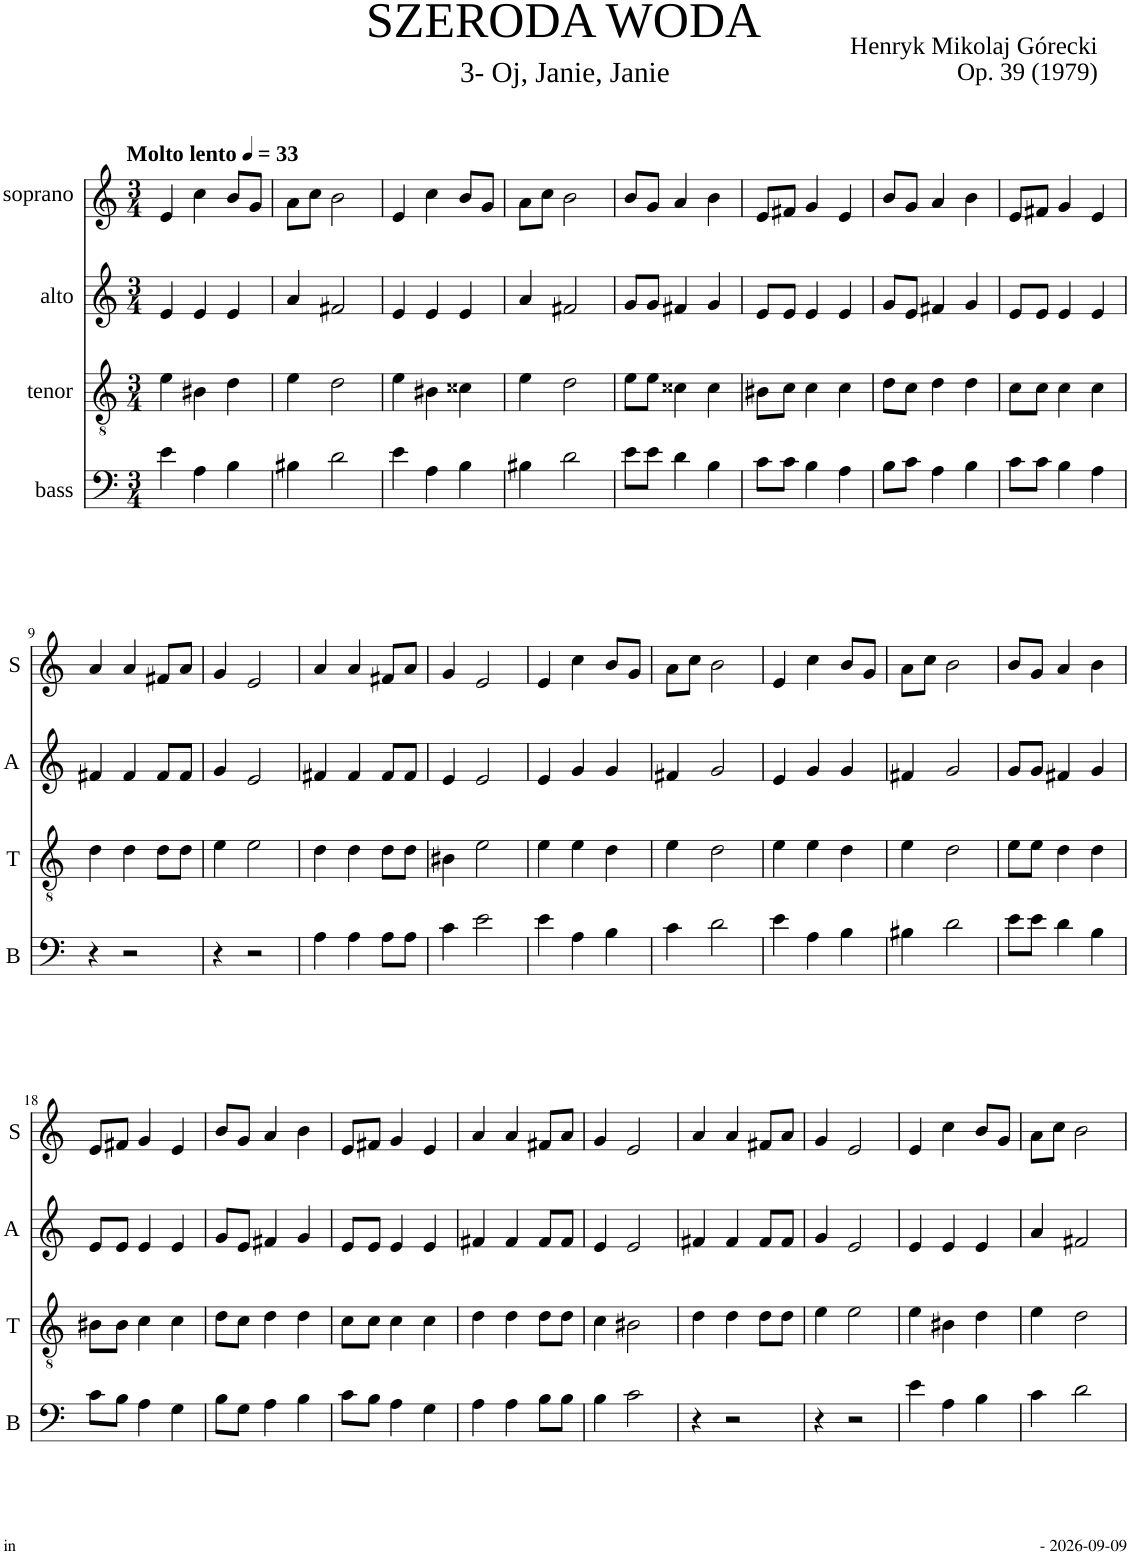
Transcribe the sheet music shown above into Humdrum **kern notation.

**kern	**kern	**kern	**kern
*part4	*part3	*part2	*part1
*staff4	*staff3	*staff2	*staff1
*I"bass	*I"tenor	*I"alto	*I"soprano
*I'B	*I'T	*I'A	*I'S
*clefF4	*clefGv2	*clefG2	*clefG2
*k[]	*k[]	*k[]	*k[]
*M3/4	*M3/4	*M3/4	*M3/4
*MM33	*MM33	*MM33	*MM33
=1	=1	=1	=1
!	!	!	!LO:TX:a:B:t=Molto lento
4e\	4e\	4e/	4e/
4A\	4B#X\	4e/	4cc\
4B\	4d\	4e/	8b/L
.	.	.	8g/J
=2	=2	=2	=2
4B#X\	4e\	4a/	8a\L
.	.	.	8cc\J
2d\	2d\	2f#X/	2b\
=3	=3	=3	=3
4e\	4e\	4e/	4e/
4A\	4B#X\	4e/	4cc\
4B\	4c##X\	4e/	8b/L
.	.	.	8g/J
=4	=4	=4	=4
4B#X\	4e\	4a/	8a\L
.	.	.	8cc\J
2d\	2d\	2f#X/	2b\
=5	=5	=5	=5
8e\L	8e\L	8g/L	8b/L
8e\J	8e\J	8g/J	8g/J
4d\	4c##X\	4f#X/	4a/
4B\	4c##\	4g/	4b\
=6	=6	=6	=6
8c\L	8B#X\L	8e/L	8e/L
8c\J	8c\J	8e/J	8f#X/J
4B\	4c\	4e/	4g/
4A\	4c\	4e/	4e/
=7	=7	=7	=7
8B\L	8d\L	8g/L	8b/L
8c\J	8c\J	8e/J	8g/J
4A\	4d\	4f#X/	4a/
4B\	4d\	4g/	4b\
=8	=8	=8	=8
8c\L	8c\L	8e/L	8e/L
8c\J	8c\J	8e/J	8f#X/J
4B\	4c\	4e/	4g/
4A\	4c\	4e/	4e/
!!LO:LB:g=z
=9	=9	=9	=9
4r	4d\	4f#X/	4a/
2r	4d\	4f#/	4a/
.	8d\L	8f#/L	8f#X/L
.	8d\J	8f#/J	8a/J
=10	=10	=10	=10
4r	4e\	4g/	4g/
2r	2e\	2e/	2e/
=11	=11	=11	=11
4A\	4d\	4f#X/	4a/
4A\	4d\	4f#/	4a/
8A\L	8d\L	8f#/L	8f#X/L
8A\J	8d\J	8f#/J	8a/J
=12	=12	=12	=12
4c\	4B#X\	4e/	4g/
2e\	2e\	2e/	2e/
=13	=13	=13	=13
4e\	4e\	4e/	4e/
4A\	4e\	4g/	4cc\
4B\	4d\	4g/	8b/L
.	.	.	8g/J
=14	=14	=14	=14
4c\	4e\	4f#X/	8a\L
.	.	.	8cc\J
2d\	2d\	2g/	2b\
=15	=15	=15	=15
4e\	4e\	4e/	4e/
4A\	4e\	4g/	4cc\
4B\	4d\	4g/	8b/L
.	.	.	8g/J
=16	=16	=16	=16
4B#X\	4e\	4f#X/	8a\L
.	.	.	8cc\J
2d\	2d\	2g/	2b\
=17	=17	=17	=17
8e\L	8e\L	8g/L	8b/L
8e\J	8e\J	8g/J	8g/J
4d\	4d\	4f#X/	4a/
4B\	4d\	4g/	4b\
!!LO:LB:g=z
=18	=18	=18	=18
8c\L	8B#X\L	8e/L	8e/L
8B\J	8B#\J	8e/J	8f#X/J
4A\	4c\	4e/	4g/
4G\	4c\	4e/	4e/
=19	=19	=19	=19
8B\L	8d\L	8g/L	8b/L
8G\J	8c\J	8e/J	8g/J
4A\	4d\	4f#X/	4a/
4B\	4d\	4g/	4b\
=20	=20	=20	=20
8c\L	8c\L	8e/L	8e/L
8B\J	8c\J	8e/J	8f#X/J
4A\	4c\	4e/	4g/
4G\	4c\	4e/	4e/
=21	=21	=21	=21
4A\	4d\	4f#X/	4a/
4A\	4d\	4f#/	4a/
8B\L	8d\L	8f#/L	8f#X/L
8B\J	8d\J	8f#/J	8a/J
=22	=22	=22	=22
4B\	4c\	4e/	4g/
2c\	2B#X\	2e/	2e/
=23	=23	=23	=23
4r	4d\	4f#X/	4a/
2r	4d\	4f#/	4a/
.	8d\L	8f#/L	8f#X/L
.	8d\J	8f#/J	8a/J
=24	=24	=24	=24
4r	4e\	4g/	4g/
2r	2e\	2e/	2e/
=25	=25	=25	=25
4e\	4e\	4e/	4e/
4A\	4B#X\	4e/	4cc\
4B\	4d\	4e/	8b/L
.	.	.	8g/J
=26	=26	=26	=26
4c\	4e\	4a/	8a\L
.	.	.	8cc\J
2d\	2d\	2f#X/	2b\
=	=	=	=
*-	*-	*-	*-
